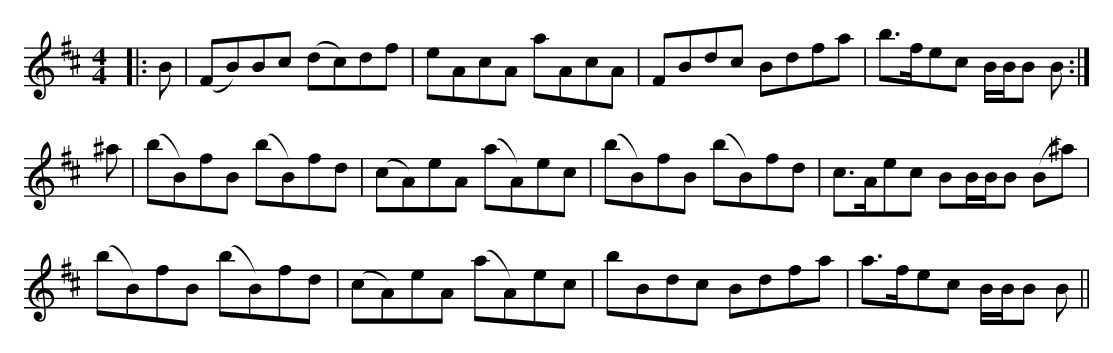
X:1
M:4/4
K:Bmin
|:B|(FB)Bc (dc)df|eAcA aAcA|FBdc Bdfa|b>fec B/B/B B:|
^a|(bB)fB (bB)fd|(cA)eA (aA)ec|(bB)fB (bB)fd|c>Aec BB/B/B (B^a)|
(bB)fB (bB)fd|(cA)eA (aA)ec|bBdc Bdfa|a>fec B/B/B B||
